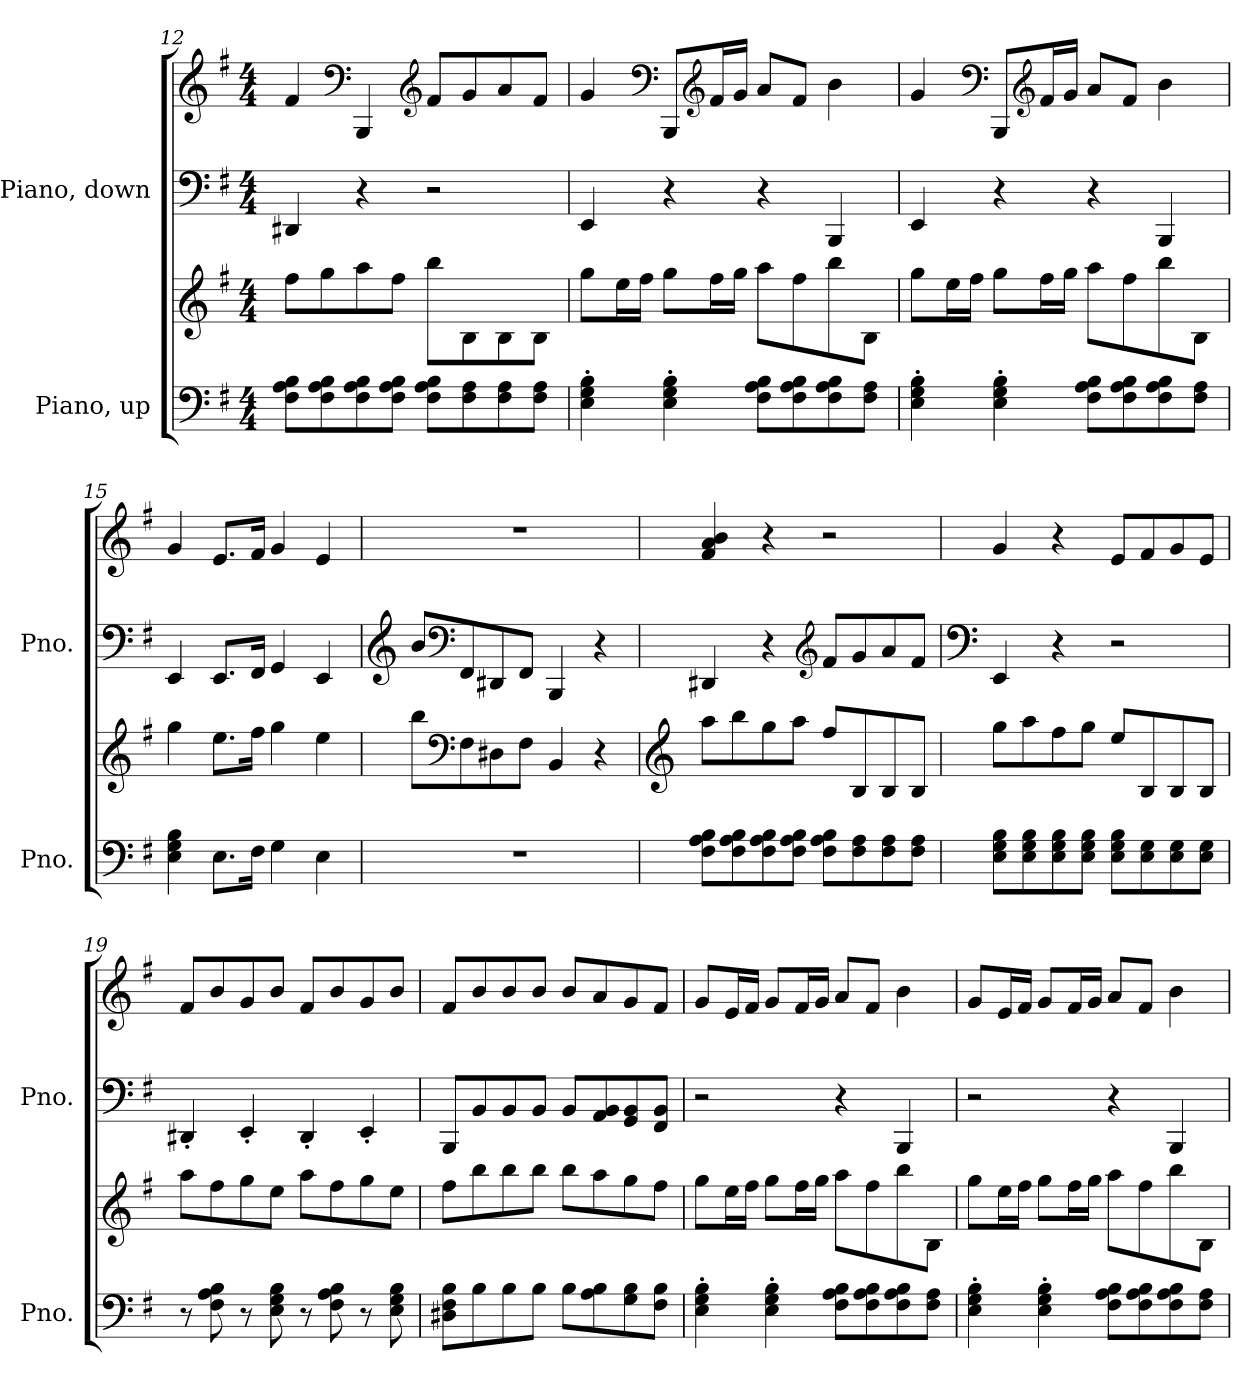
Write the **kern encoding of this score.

**kern	**kern	**kern	**kern
*part2	*part2	*part1	*part1
*staff4	*staff3	*staff2	*staff1
*I"Piano, up	*	*I"Piano, down	*
*I'Pno.	*	*I'Pno.	*
*clefF4	*clefG2	*clefF4	*clefG2
*k[f#]	*k[f#]	*k[f#]	*k[f#]
*M4/4	*M4/4	*M4/4	*M4/4
=12	=12	=12	=12
8F#\ 8A\ 8B\L	8ff#\L	4DD#X/	4f#/
8F#\ 8A\ 8B\	8gg\	.	.
*	*	*	*clefF4
8F#\ 8A\ 8B\	8aa\	4r	4BBB/
8F#\ 8A\ 8B\J	8ff#\J	.	.
*	*	*	*clefG2
8F#\ 8A\ 8B\L	8bb\L	2r	8f#/L
8F#\ 8A\	8B\	.	8g/
8F#\ 8A\	8B\	.	8a/
8F#\ 8A\J	8B\J	.	8f#/J
!!LO:LB:g=z
=13	=13	=13	=13
4E\' 4G\' 4B\'	8gg\L	4EE/	4g/
.	16ee\L	.	.
.	16ff#\JJ	.	.
*	*	*	*clefF4
4E\' 4G\' 4B\'	8gg\L	4r	8BBB/L
*	*	*	*clefG2
.	16ff#\L	.	16f#/L
.	16gg\JJ	.	16g/JJ
8F#\ 8A\ 8B\L	8aa\L	4r	8a/L
8F#\ 8A\ 8B\	8ff#\	.	8f#/J
8F#\ 8A\ 8B\	8bb\	4BBB/	4b\
8F#\ 8A\J	8B\J	.	.
=14	=14	=14	=14
4E\' 4G\' 4B\'	8gg\L	4EE/	4g/
.	16ee\L	.	.
.	16ff#\JJ	.	.
*	*	*	*clefF4
4E\' 4G\' 4B\'	8gg\L	4r	8BBB/L
*	*	*	*clefG2
.	16ff#\L	.	16f#/L
.	16gg\JJ	.	16g/JJ
8F#\ 8A\ 8B\L	8aa\L	4r	8a/L
8F#\ 8A\ 8B\	8ff#\	.	8f#/J
8F#\ 8A\ 8B\	8bb\	4BBB/	4b\
8F#\ 8A\J	8B\J	.	.
=15	=15	=15	=15
4E\ 4G\ 4B\	4gg\	4EE/	4g/
8.E\L	8.ee\L	8.EE/L	8.e/L
16F#\Jk	16ff#\Jk	16FF#/Jk	16f#/Jk
4G\	4gg\	4GG/	4g/
4E\	4ee\	4EE/	4e/
!!LO:LB:g=z
=16	=16	=16	=16
*	*	*clefG2	*
1r	8bb\L	8b/L	1r
*	*clefF4	*clefF4	*
.	8F#\	8FF#/	.
.	8D#X\	8DD#X/	.
.	8F#\J	8FF#/J	.
.	4BB/	4BBB/	.
.	4r	4r	.
=17	=17	=17	=17
*	*clefG2	*	*
8F#\ 8A\ 8B\L	8aa\L	4DD#X/	4f#/ 4a/ 4b/
8F#\ 8A\ 8B\	8bb\	.	.
8F#\ 8A\ 8B\	8gg\	4r	4r
8F#\ 8A\ 8B\J	8aa\J	.	.
*	*	*clefG2	*
8F#\ 8A\ 8B\L	8ff#/L	8f#/L	2r
8F#\ 8A\	8B/	8g/	.
8F#\ 8A\	8B/	8a/	.
8F#\ 8A\J	8B/J	8f#/J	.
=18	=18	=18	=18
*	*	*clefF4	*
8E\ 8G\ 8B\L	8gg\L	4EE/	4g/
8E\ 8G\ 8B\	8aa\	.	.
8E\ 8G\ 8B\	8ff#\	4r	4r
8E\ 8G\ 8B\J	8gg\J	.	.
8E\ 8G\ 8B\L	8ee/L	2r	8e/L
8E\ 8G\	8B/	.	8f#/
8E\ 8G\	8B/	.	8g/
8E\ 8G\J	8B/J	.	8e/J
=19	=19	=19	=19
8r	8aa\L	4DD#X'/	8f#/L
8F#\ 8A\ 8B\	8ff#\	.	8b/
8r	8gg\	4EE'/	8g/
8E\ 8G\ 8B\	8ee\J	.	8b/J
8r	8aa\L	4DD#'/	8f#/L
8F#\ 8A\ 8B\	8ff#\	.	8b/
8r	8gg\	4EE'/	8g/
8E\ 8G\ 8B\	8ee\J	.	8b/J
!!LO:PB:g=z
=20	=20	=20	=20
8D#X\ 8F#\ 8B\L	8ff#\L	8BBB/L	8f#/L
8B\	8bb\	8BB/	8b/
8B\	8bb\	8BB/	8b/
8B\J	8bb\J	8BB/J	8b/J
8B\L	8bb\L	8BB/L	8b/L
8A\ 8B\	8aa\	8AA/ 8BB/	8a/
8G\ 8B\	8gg\	8GG/ 8BB/	8g/
8F#\ 8B\J	8ff#\J	8FF#/ 8BB/J	8f#/J
=21	=21	=21	=21
4E\' 4G\' 4B\'	8gg\L	2r	8g/L
.	16ee\L	.	16e/L
.	16ff#\JJ	.	16f#/JJ
4E\' 4G\' 4B\'	8gg\L	.	8g/L
.	16ff#\L	.	16f#/L
.	16gg\JJ	.	16g/JJ
8F#\ 8A\ 8B\L	8aa\L	4r	8a/L
8F#\ 8A\ 8B\	8ff#\	.	8f#/J
8F#\ 8A\ 8B\	8bb\	4BBB/	4b\
8F#\ 8A\J	8B\J	.	.
=22	=22	=22	=22
4E\' 4G\' 4B\'	8gg\L	2r	8g/L
.	16ee\L	.	16e/L
.	16ff#\JJ	.	16f#/JJ
4E\' 4G\' 4B\'	8gg\L	.	8g/L
.	16ff#\L	.	16f#/L
.	16gg\JJ	.	16g/JJ
8F#\ 8A\ 8B\L	8aa\L	4r	8a/L
8F#\ 8A\ 8B\	8ff#\	.	8f#/J
8F#\ 8A\ 8B\	8bb\	4BBB/	4b\
8F#\ 8A\J	8B\J	.	.
=	=	=	=
*-	*-	*-	*-
